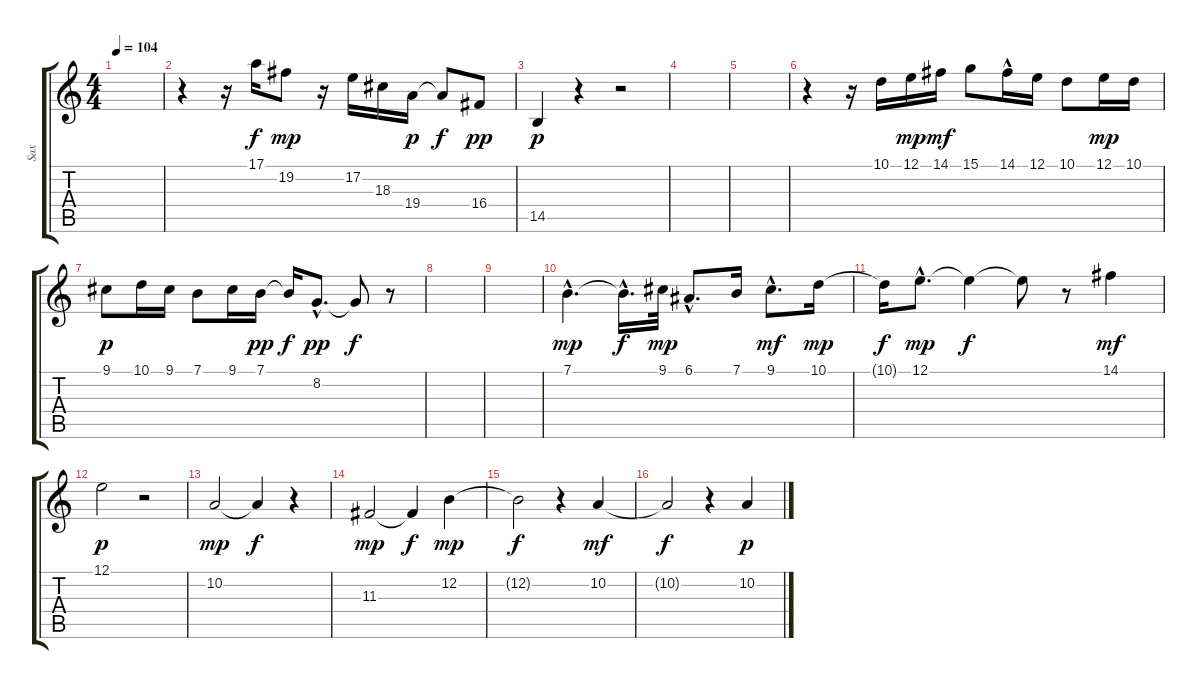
\track ("Sax" "Sax") {instrument tenorsax}
\staff {score tabs}
\tuning (E4 B3 G3 D3 A2 E2) {hide}
\ts (4 4)
\tempo 104
\clef g2
\ks c
|
r.4 r.16 17.1.16 19.2.8{dy mp} r.16 17.2.16 18.3.16 19.4.16{dy p} 19.4{t}.8{dy f} 16.4.8{dy pp} |
14.5.4{dy p} r.4 r.2 |
|
|
r.4 r.16 10.1.16 12.1.16{dy mp} 14.1.16{dy mf} 15.1.8 14.1{hac}.16 12.1.16 10.1.8 12.1.16{dy mp} 10.1.16 |
9.1.8{dy p} 10.1.16 9.1.16 7.1.8 9.1.16 7.1.16{dy pp} 7.1{t}.16{dy f} 8.2{hac}.8{d dy pp} 8.2{t}.8{dy f} r.8 |
|
|
7.1{hac}.4{d dy mp} 7.1{hac t}.16{d dy f} 9.1.32{dy mp} 6.1{hac}.8{d} 7.1.16 9.1{hac}.8{d dy mf} 10.1.16{dy mp} |
10.1{t}.16{dy f} 12.1{hac}.8{d dy mp} 12.1{t}.4{dy f} 12.1{t}.8 r.8 14.1.4{dy mf} |
12.1.2{dy p} r.2 |
10.2.2{dy mp} 10.2{t}.4{dy f} r.4 |
11.3.2{dy mp} 11.3{t}.4{dy f} 12.2.4{dy mp} |
12.2{t}.2{dy f} r.4 10.2.4{dy mf} |
10.2{t}.2{dy f} r.4 10.2.4{dy p}
